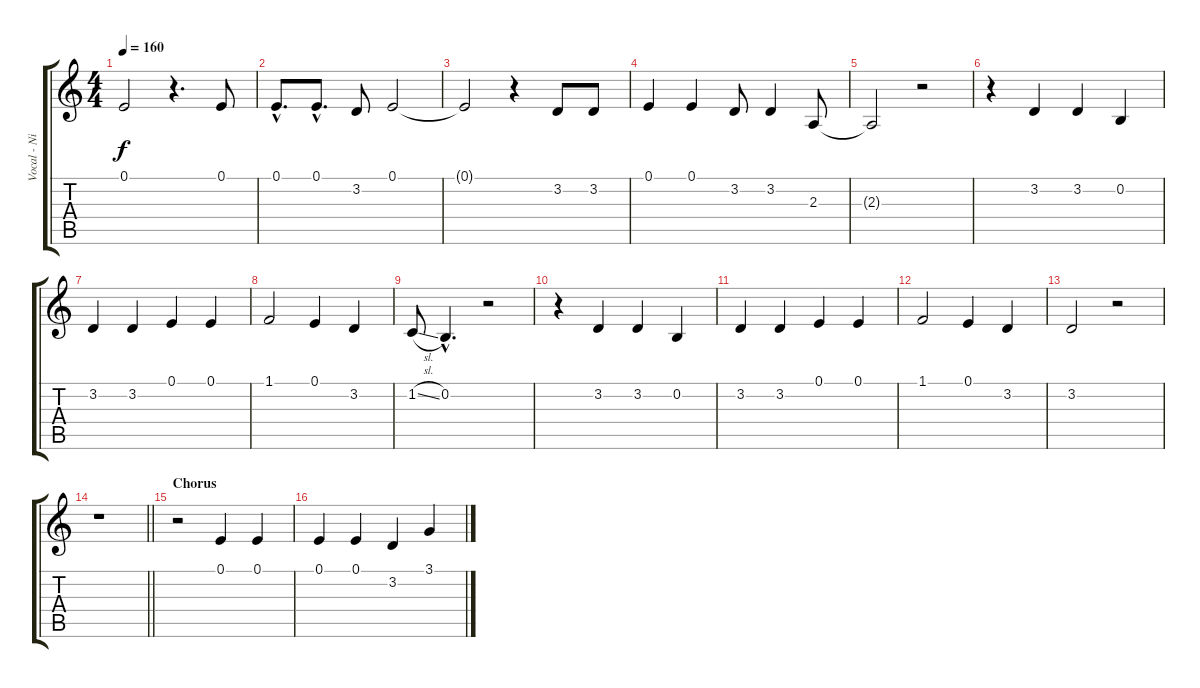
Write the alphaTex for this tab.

\track ("Vocal - Nikola" "Vocal - Ni") {instrument flute}
\staff {score tabs}
\tuning (E4 B3 G3 D3 A2 E2) {hide}
\ts (4 4)
\tempo 160
\clef g2
\ks c
0.1{t}.2{dy f} r.4{d} 0.1.8 |
0.1{hac}.8{d} 0.1{hac}.8{d} 3.2.8 0.1.2 |
0.1{t}.2 r.4 3.2.8 3.2.8 |
0.1.4 0.1.4 3.2.8 3.2.4 2.3.8 |
2.3{t}.2 r.2 |
r.4 3.2.4 3.2.4 0.2.4 |
3.2.4 3.2.4 0.1.4 0.1.4 |
1.1.2 0.1.4 3.2.4 |
1.2{sl}.8 0.2{hac}.4{d} r.2 |
r.4 3.2.4 3.2.4 0.2.4 |
3.2.4 3.2.4 0.1.4 0.1.4 |
1.1.2 0.1.4 3.2.4 |
3.2.2 r.2 |
\barLineRight lightlight
r.1 |
\section ("" "Chorus")
r.2 0.1.4 0.1.4 |
0.1.4 0.1.4 3.2.4 3.1.4
